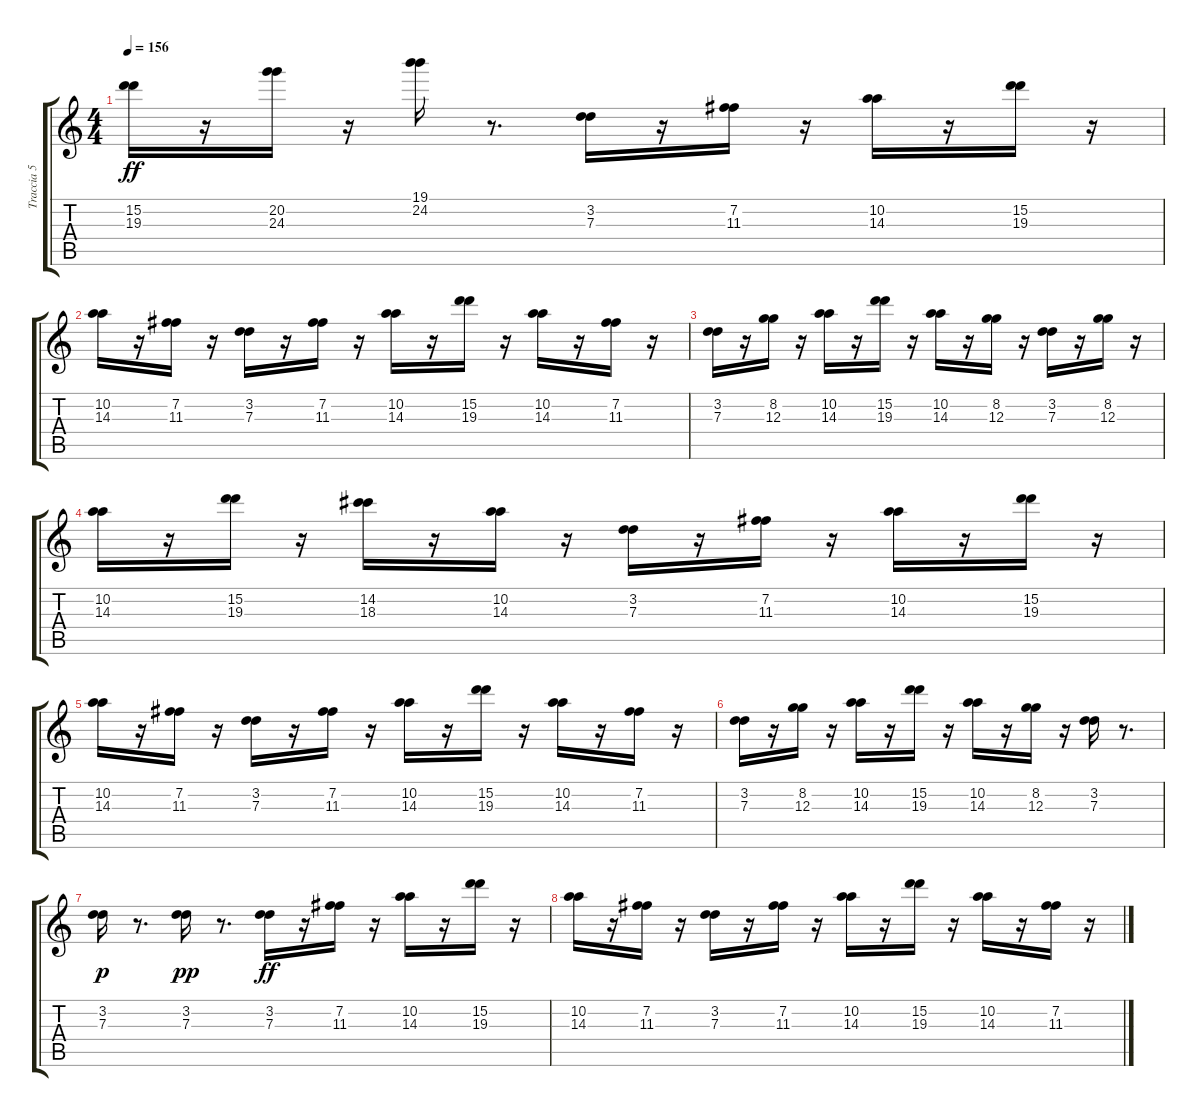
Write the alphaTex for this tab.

\track ("Traccia 5" "Traccia 5") {instrument overdrivenguitar}
\staff {score tabs}
\tuning (E4 B3 G3 D3 A2 E2) {hide}
\ts (4 4)
\tempo 156
\clef g2
\ks c
(15.2 19.3).16{dy ff} r.16 (20.2 24.3).16 r.16 (19.1 24.2).16 r.8{d} (3.2 7.3).16 r.16 (7.2 11.3).16 r.16 (10.2 14.3).16 r.16 (15.2 19.3).16 r.16 |
(10.2 14.3).16 r.16 (7.2 11.3).16 r.16 (3.2 7.3).16 r.16 (7.2 11.3).16 r.16 (10.2 14.3).16 r.16 (15.2 19.3).16 r.16 (10.2 14.3).16 r.16 (7.2 11.3).16 r.16 |
(3.2 7.3).16 r.16 (8.2 12.3).16 r.16 (10.2 14.3).16 r.16 (15.2 19.3).16 r.16 (10.2 14.3).16 r.16 (8.2 12.3).16 r.16 (3.2 7.3).16 r.16 (8.2 12.3).16 r.16 |
(10.2 14.3).16 r.16 (15.2 19.3).16 r.16 (14.2 18.3).16 r.16 (10.2 14.3).16 r.16 (3.2 7.3).16 r.16 (7.2 11.3).16 r.16 (10.2 14.3).16 r.16 (15.2 19.3).16 r.16 |
(10.2 14.3).16 r.16 (7.2 11.3).16 r.16 (3.2 7.3).16 r.16 (7.2 11.3).16 r.16 (10.2 14.3).16 r.16 (15.2 19.3).16 r.16 (10.2 14.3).16 r.16 (7.2 11.3).16 r.16 |
(3.2 7.3).16 r.16 (8.2 12.3).16 r.16 (10.2 14.3).16 r.16 (15.2 19.3).16 r.16 (10.2 14.3).16 r.16 (8.2 12.3).16 r.16 (3.2 7.3).16 r.8{d} |
(3.2 7.3).16{dy p} r.8{d} (3.2 7.3).16{dy pp} r.8{d} (3.2 7.3).16{dy ff} r.16 (7.2 11.3).16 r.16 (10.2 14.3).16 r.16 (15.2 19.3).16 r.16 |
(10.2 14.3).16 r.16 (7.2 11.3).16 r.16 (3.2 7.3).16 r.16 (7.2 11.3).16 r.16 (10.2 14.3).16 r.16 (15.2 19.3).16 r.16 (10.2 14.3).16 r.16 (7.2 11.3).16 r.16
